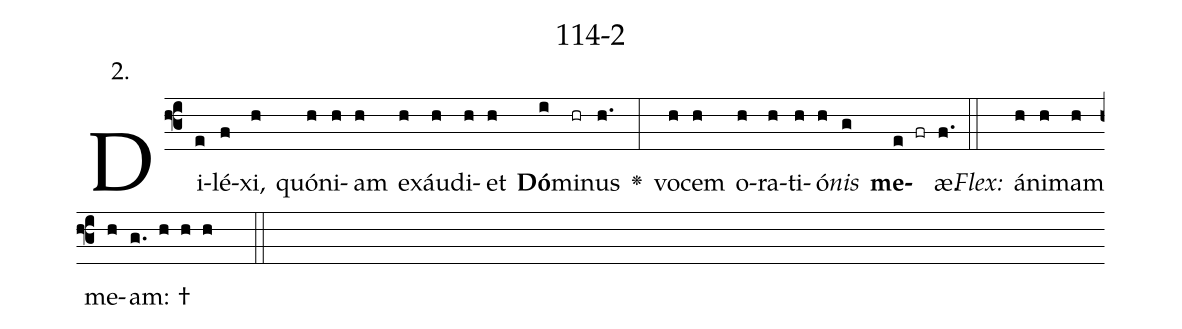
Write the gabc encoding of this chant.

name: 114-2;
annotation: 2.;
%%
(f3)Di(e)lé(f)xi,(h) quón(h)i(h)am(h) ex(h)áu(h)di(h)et(h) <b>Dó</b>(i)mi(hr)nus(h.) <v>\greheightstar</v>(:) vo(h)cem(h) o(h)ra(h)ti(h)ó(h)<i>nis</i>(g) <b>me</b>(e fr)æ.(f.) (::)
<i>Flex:</i>()  á(h)ni(h)mam(h) me(h)am: †(g. h h h  ::)

%E(h) u(h) o(h) u(g) a(e) e.(f.) (::)
